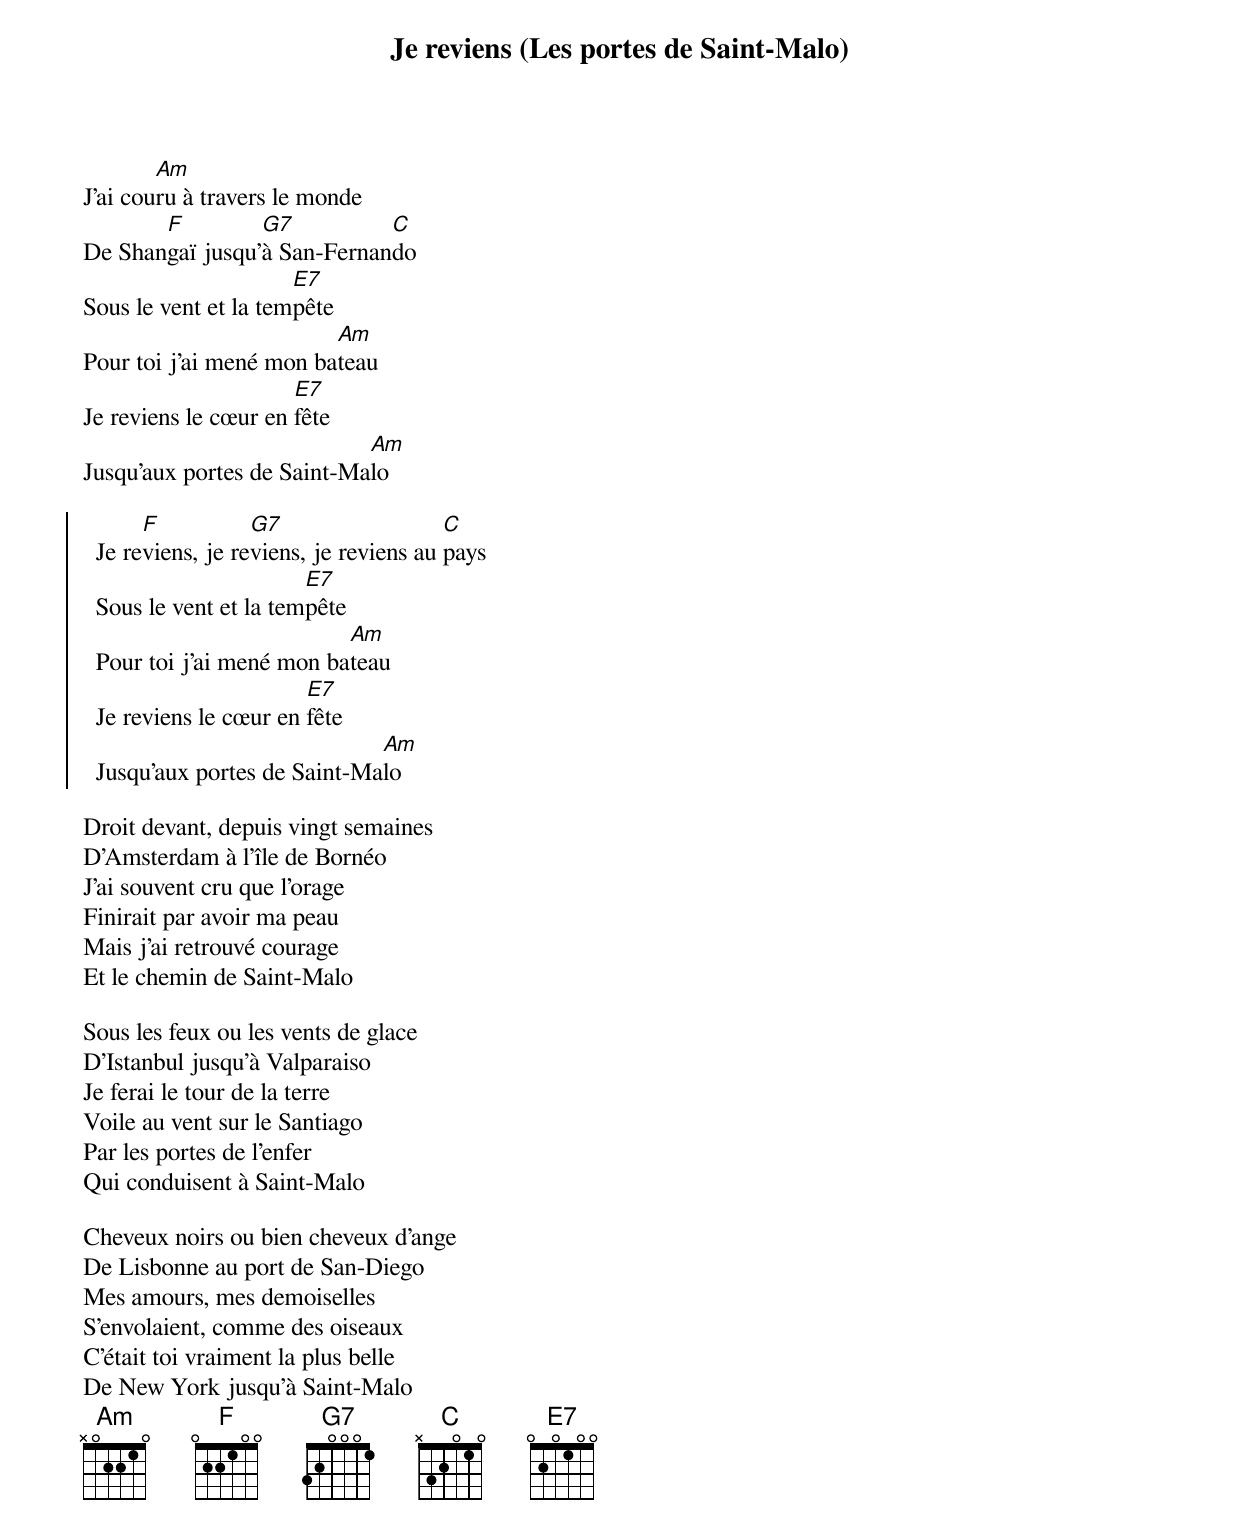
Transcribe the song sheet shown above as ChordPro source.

{title: Je reviens (Les portes de Saint-Malo)}
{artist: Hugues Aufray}
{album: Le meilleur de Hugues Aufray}
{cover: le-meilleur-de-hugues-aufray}
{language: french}
{columns: 2}
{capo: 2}
{define: Am frets X 0 2 2 1 0}
{define: F base-fret 1 frets 0 2 2 1 0 0}
{define: G7 frets 3 2 0 0 0 1}
{define: E7 frets 0 2 0 1 0 0}

J'ai cou[Am]ru à travers le monde
De Shan[F]gaï jusqu'[G7]à San-Fernan[C]do
Sous le vent et la tem[E7]pête
Pour toi j'ai mené mon ba[Am]teau
Je reviens le cœur en [E7]fête
Jusqu'aux portes de Saint-Ma[Am]lo

{start_of_chorus}
  Je re[F]viens, je re[G7]viens, je reviens au [C]pays
  Sous le vent et la tem[E7]pête
  Pour toi j'ai mené mon ba[Am]teau
  Je reviens le cœur en [E7]fête
  Jusqu'aux portes de Saint-Ma[Am]lo
{end_of_chorus}

Droit devant, depuis vingt semaines
D'Amsterdam à l'île de Bornéo
J'ai souvent cru que l'orage
Finirait par avoir ma peau
Mais j'ai retrouvé courage
Et le chemin de Saint-Malo

Sous les feux ou les vents de glace
D'Istanbul jusqu'à Valparaiso
Je ferai le tour de la terre
Voile au vent sur le Santiago
Par les portes de l'enfer
Qui conduisent à Saint-Malo

Cheveux noirs ou bien cheveux d'ange
De Lisbonne au port de San-Diego
Mes amours, mes demoiselles
S'envolaient, comme des oiseaux
C'était toi vraiment la plus belle
De New York jusqu'à Saint-Malo
